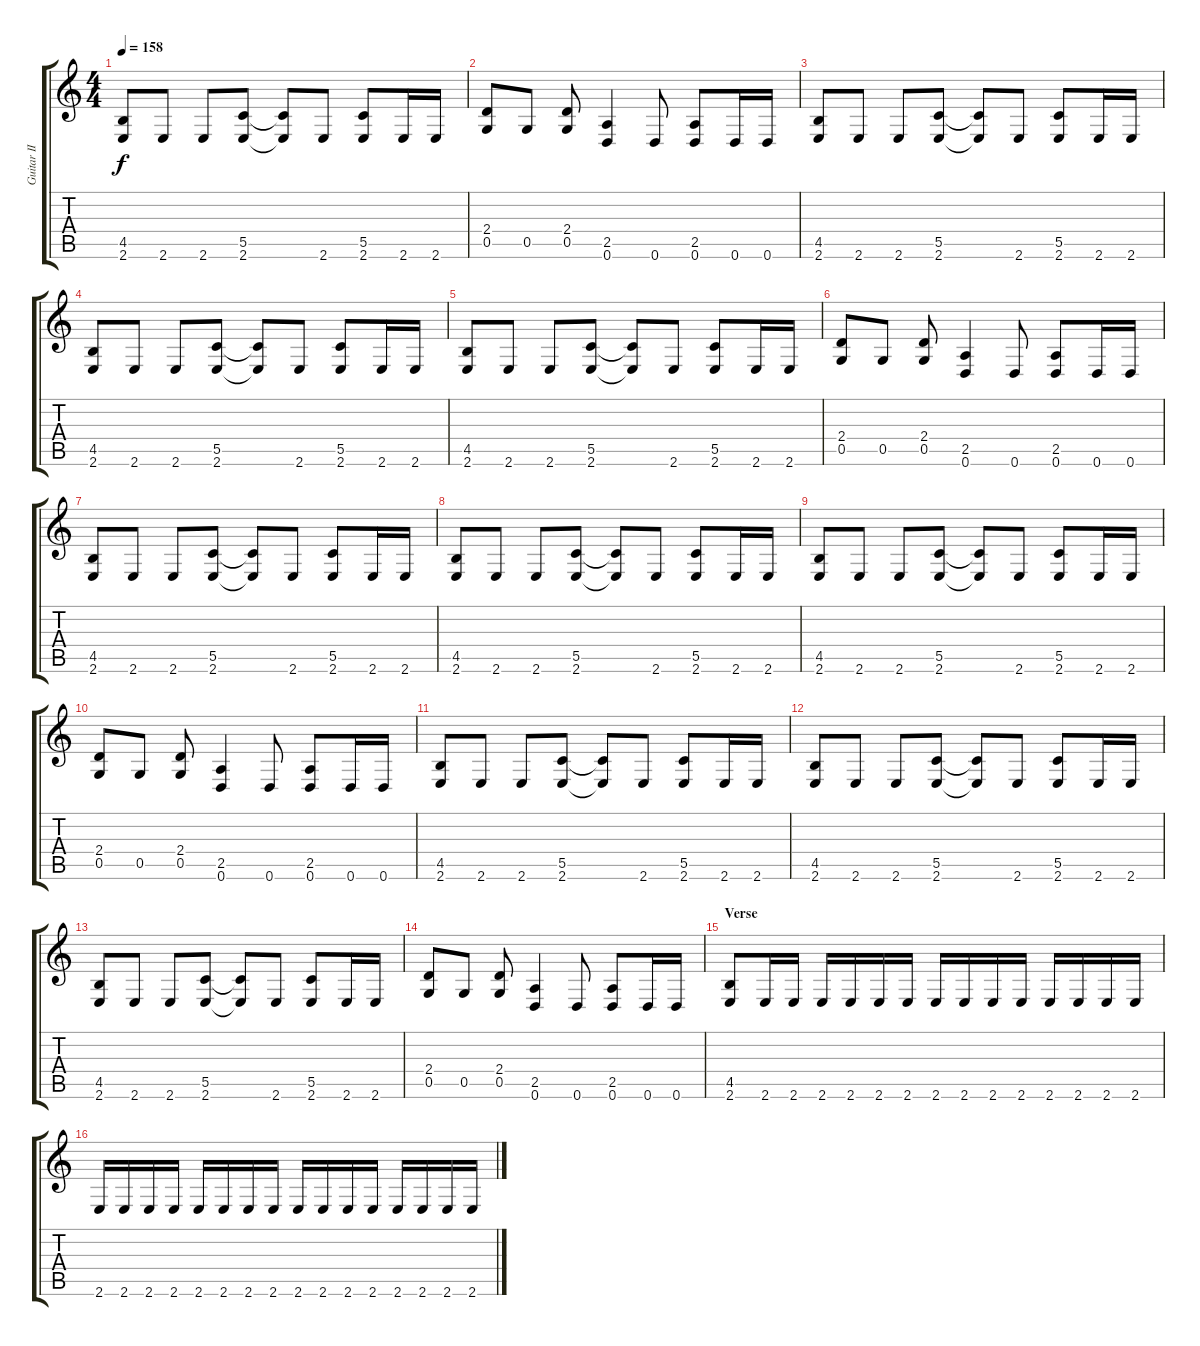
\track ("Guitar II" "Guitar II") {instrument distortionguitar}
\staff {score tabs}
\tuning (D4 A3 F3 C3 G2 D2) {hide}
\ts (4 4)
\tempo 158
\clef g2
\ks c
(4.5 2.6).8{dy f} 2.6.8 2.6.8 (5.5 2.6).8 (5.5{t} 2.6{t}).8 2.6.8 (5.5 2.6).8 2.6.16 2.6.16 |
(2.4 0.5).8 0.5.8 (2.4 0.5).8 (2.5 0.6).4 0.6.8 (2.5 0.6).8 0.6.16 0.6.16 |
(4.5 2.6).8 2.6.8 2.6.8 (5.5 2.6).8 (5.5{t} 2.6{t}).8 2.6.8 (5.5 2.6).8 2.6.16 2.6.16 |
(4.5 2.6).8 2.6.8 2.6.8 (5.5 2.6).8 (5.5{t} 2.6{t}).8 2.6.8 (5.5 2.6).8 2.6.16 2.6.16 |
(4.5 2.6).8 2.6.8 2.6.8 (5.5 2.6).8 (5.5{t} 2.6{t}).8 2.6.8 (5.5 2.6).8 2.6.16 2.6.16 |
(2.4 0.5).8 0.5.8 (2.4 0.5).8 (2.5 0.6).4 0.6.8 (2.5 0.6).8 0.6.16 0.6.16 |
(4.5 2.6).8 2.6.8 2.6.8 (5.5 2.6).8 (5.5{t} 2.6{t}).8 2.6.8 (5.5 2.6).8 2.6.16 2.6.16 |
(4.5 2.6).8 2.6.8 2.6.8 (5.5 2.6).8 (5.5{t} 2.6{t}).8 2.6.8 (5.5 2.6).8 2.6.16 2.6.16 |
(4.5 2.6).8 2.6.8 2.6.8 (5.5 2.6).8 (5.5{t} 2.6{t}).8 2.6.8 (5.5 2.6).8 2.6.16 2.6.16 |
(2.4 0.5).8 0.5.8 (2.4 0.5).8 (2.5 0.6).4 0.6.8 (2.5 0.6).8 0.6.16 0.6.16 |
(4.5 2.6).8 2.6.8 2.6.8 (5.5 2.6).8 (5.5{t} 2.6{t}).8 2.6.8 (5.5 2.6).8 2.6.16 2.6.16 |
(4.5 2.6).8 2.6.8 2.6.8 (5.5 2.6).8 (5.5{t} 2.6{t}).8 2.6.8 (5.5 2.6).8 2.6.16 2.6.16 |
(4.5 2.6).8 2.6.8 2.6.8 (5.5 2.6).8 (5.5{t} 2.6{t}).8 2.6.8 (5.5 2.6).8 2.6.16 2.6.16 |
(2.4 0.5).8 0.5.8 (2.4 0.5).8 (2.5 0.6).4 0.6.8 (2.5 0.6).8 0.6.16 0.6.16 |
\section ("" "Verse")
(4.5 2.6).8 2.6.16 2.6.16 2.6.16 2.6.16 2.6.16 2.6.16 2.6.16 2.6.16 2.6.16 2.6.16 2.6.16 2.6.16 2.6.16 2.6.16 |
2.6.16 2.6.16 2.6.16 2.6.16 2.6.16 2.6.16 2.6.16 2.6.16 2.6.16 2.6.16 2.6.16 2.6.16 2.6.16 2.6.16 2.6.16 2.6.16
